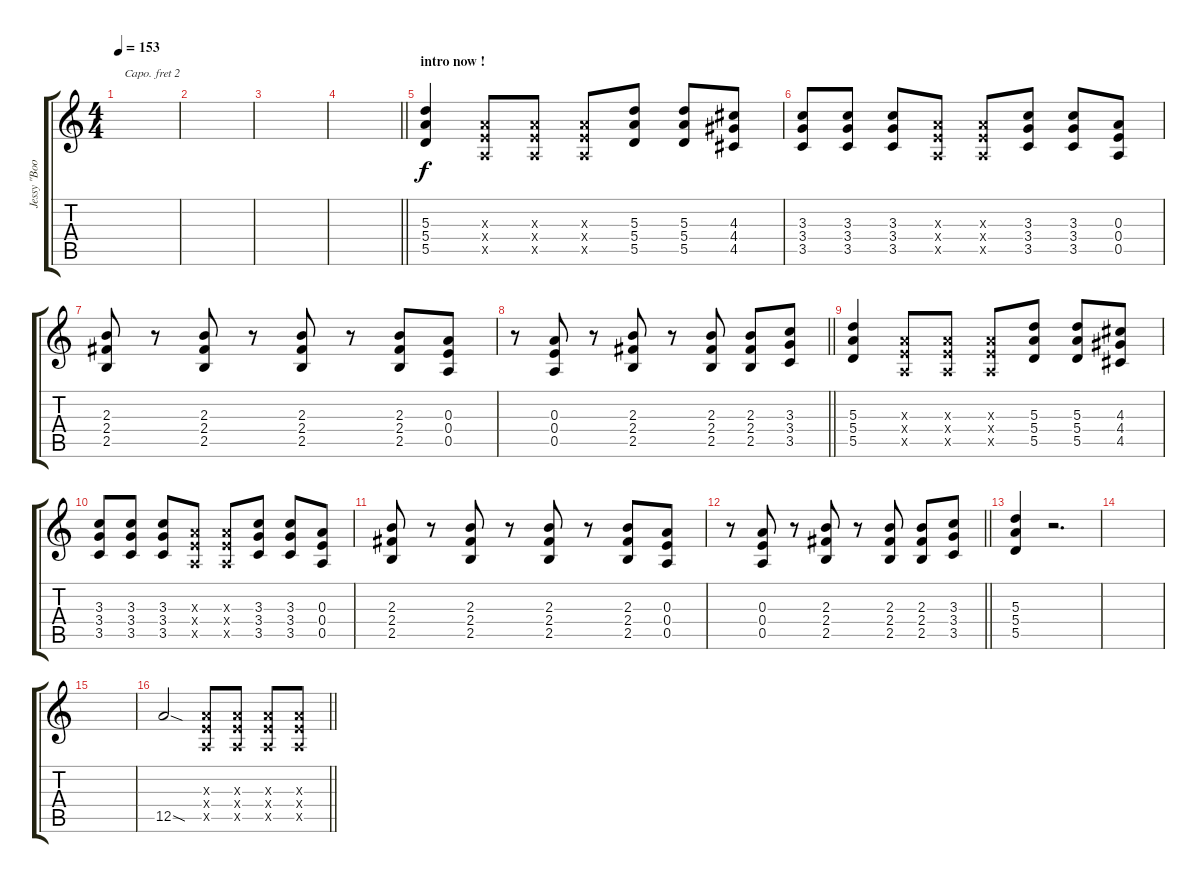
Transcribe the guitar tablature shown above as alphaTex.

\track ("Jessy \"Boots Electric\" Hughes" "Jessy \"Boo") {instrument distortionguitar}
\staff {score tabs}
\capo 2
\tuning (D4 B3 G3 D3 G2 G2) {hide}
\ts (4 4)
\section ("" "")
\tempo 153
\clef g2
\ks c
|
|
|
\barLineRight lightlight
|
\section ("" "intro now !")
(5.3 5.4 5.5).4 (0.3{x} 0.4{x} 0.5{x}).8 (0.3{x} 0.4{x} 0.5{x}).8 (0.3{x} 0.4{x} 0.5{x}).8 (5.3 5.4 5.5).8 (5.3 5.4 5.5).8 (4.3 4.4 4.5).8 |
(3.3 3.4 3.5).8 (3.3 3.4 3.5).8 (3.3 3.4 3.5).8 (0.3{x} 0.4{x} 0.5{x}).8 (0.3{x} 0.4{x} 0.5{x}).8 (3.3 3.4 3.5).8 (3.3 3.4 3.5).8 (0.3 0.4 0.5).8 |
(2.3 2.4 2.5).8 r.8 (2.3 2.4 2.5).8 r.8 (2.3 2.4 2.5).8 r.8 (2.3 2.4 2.5).8 (0.3 0.4 0.5).8 |
\barLineRight lightlight
r.8 (0.3 0.4 0.5).8 r.8 (2.3 2.4 2.5).8 r.8 (2.3 2.4 2.5).8 (2.3 2.4 2.5).8 (3.3 3.4 3.5).8 |
\section ("" "")
(5.3 5.4 5.5).4 (0.3{x} 0.4{x} 0.5{x}).8 (0.3{x} 0.4{x} 0.5{x}).8 (0.3{x} 0.4{x} 0.5{x}).8 (5.3 5.4 5.5).8 (5.3 5.4 5.5).8 (4.3 4.4 4.5).8 |
(3.3 3.4 3.5).8 (3.3 3.4 3.5).8 (3.3 3.4 3.5).8 (0.3{x} 0.4{x} 0.5{x}).8 (0.3{x} 0.4{x} 0.5{x}).8 (3.3 3.4 3.5).8 (3.3 3.4 3.5).8 (0.3 0.4 0.5).8 |
(2.3 2.4 2.5).8 r.8 (2.3 2.4 2.5).8 r.8 (2.3 2.4 2.5).8 r.8 (2.3 2.4 2.5).8 (0.3 0.4 0.5).8 |
\barLineRight lightlight
r.8 (0.3 0.4 0.5).8 r.8 (2.3 2.4 2.5).8 r.8 (2.3 2.4 2.5).8 (2.3 2.4 2.5).8 (3.3 3.4 3.5).8 |
\section ("" "")
(5.3 5.4 5.5).4 r.2{d} |
|
|
\barLineRight lightlight
12.5{sod}.2 (0.3{x} 0.4{x} 0.5{x}).8 (0.3{x} 0.4{x} 0.5{x}).8 (0.3{x} 0.4{x} 0.5{x}).8 (0.3{x} 0.4{x} 0.5{x}).8
